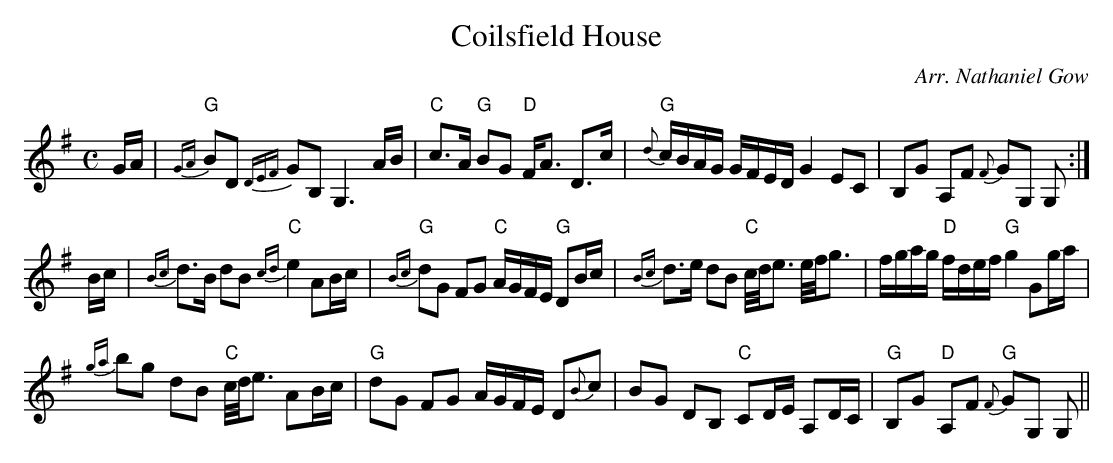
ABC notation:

X:1
T:Coilsfield House
M:C
L:1/16
C: Arr. Nathaniel Gow
K:G
GA|"G"{GA}B2D2 {DEF}G2B,2 G,6 AB|"C"c3A "G"B2G2 "D"FA3 D3c|\
"G"{d}cBAG GFED G4 E2C2|B,2G2 A,2F2 {F}G2G,2 G,2:|
Bc|{Bc}d3B d2B2 "C"{cd}e4 A2Bc|"G"{Bc}d2G2 F2G2 "C"AGFE "G"D2Bc|\
{Bc}d3e d2B2 "C"c/2d/2e3 e/2f/2g3|fgag "D"fdef "G"g4 G2ga|
{ga}b2g2 d2B2 "C"c/2d/2e3 A2Bc|"G"d2G2 F2G2 AGFE D2{B}c2|\
B2G2 D2B,2 "C"C2DE A,2DC|"G"B,2G2 "D"A,2F2 "G"{F}G2G,2 G,2||
